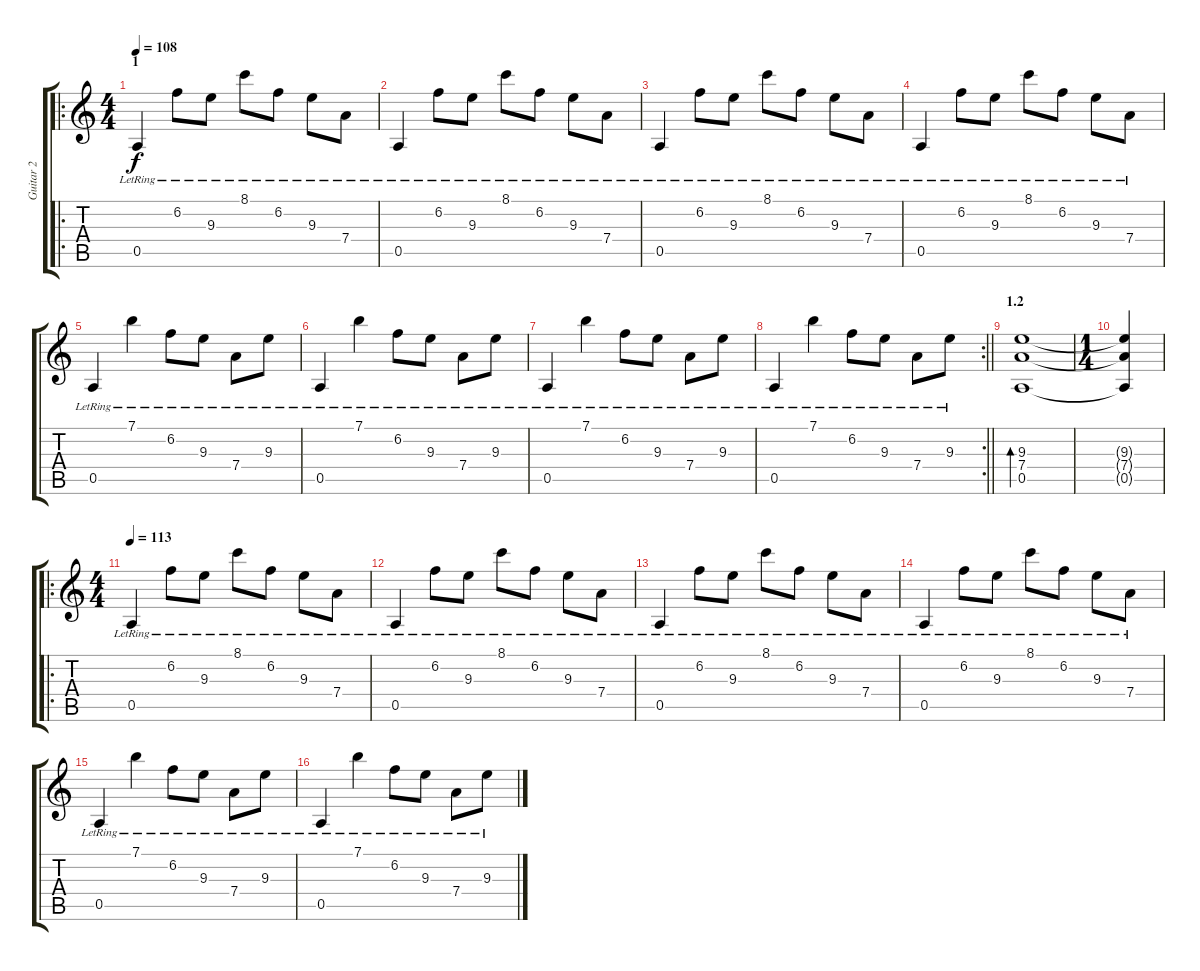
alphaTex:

\track ("Guitar 2" "Guitar 2") {instrument overdrivenguitar}
\staff {score tabs}
\tuning (E4 B3 G3 D3 A2 E2) {hide}
\ro
\ts (4 4)
\section ("" "1")
\tempo 108
\clef g2
\ks c
0.5{lr}.4{dy f instrument overdrivenguitar} 6.2{lr}.8 9.3{lr}.8 8.1{lr}.8 6.2{lr}.8 9.3{lr}.8 7.4{lr}.8 |
0.5{lr}.4 6.2{lr}.8 9.3{lr}.8 8.1{lr}.8 6.2{lr}.8 9.3{lr}.8 7.4{lr}.8 |
0.5{lr}.4 6.2{lr}.8 9.3{lr}.8 8.1{lr}.8 6.2{lr}.8 9.3{lr}.8 7.4{lr}.8 |
0.5{lr}.4 6.2{lr}.8 9.3{lr}.8 8.1{lr}.8 6.2{lr}.8 9.3{lr}.8 7.4{lr}.8 |
0.5{lr}.4 7.1{lr}.4 6.2{lr}.8 9.3{lr}.8 7.4{lr}.8 9.3{lr}.8 |
0.5{lr}.4 7.1{lr}.4 6.2{lr}.8 9.3{lr}.8 7.4{lr}.8 9.3{lr}.8 |
0.5{lr}.4 7.1{lr}.4 6.2{lr}.8 9.3{lr}.8 7.4{lr}.8 9.3{lr}.8 |
\rc 2
\barLineRight lightlight
0.5{lr}.4 7.1{lr}.4 6.2{lr}.8 9.3{lr}.8 7.4{lr}.8 9.3{lr}.8 |
\section ("" "1.2")
(9.3 7.4 0.5).1{bd 480} |
\ts (1 4)
(9.3{t} 7.4{t} 0.5{t}).4 |
\ro
\ts (4 4)
\tempo 113
0.5{lr}.4 6.2{lr}.8 9.3{lr}.8 8.1{lr}.8 6.2{lr}.8 9.3{lr}.8 7.4{lr}.8 |
0.5{lr}.4 6.2{lr}.8 9.3{lr}.8 8.1{lr}.8 6.2{lr}.8 9.3{lr}.8 7.4{lr}.8 |
0.5{lr}.4 6.2{lr}.8 9.3{lr}.8 8.1{lr}.8 6.2{lr}.8 9.3{lr}.8 7.4{lr}.8 |
0.5{lr}.4 6.2{lr}.8 9.3{lr}.8 8.1{lr}.8 6.2{lr}.8 9.3{lr}.8 7.4{lr}.8 |
0.5{lr}.4 7.1{lr}.4 6.2{lr}.8 9.3{lr}.8 7.4{lr}.8 9.3{lr}.8 |
0.5{lr}.4 7.1{lr}.4 6.2{lr}.8 9.3{lr}.8 7.4{lr}.8 9.3{lr}.8
